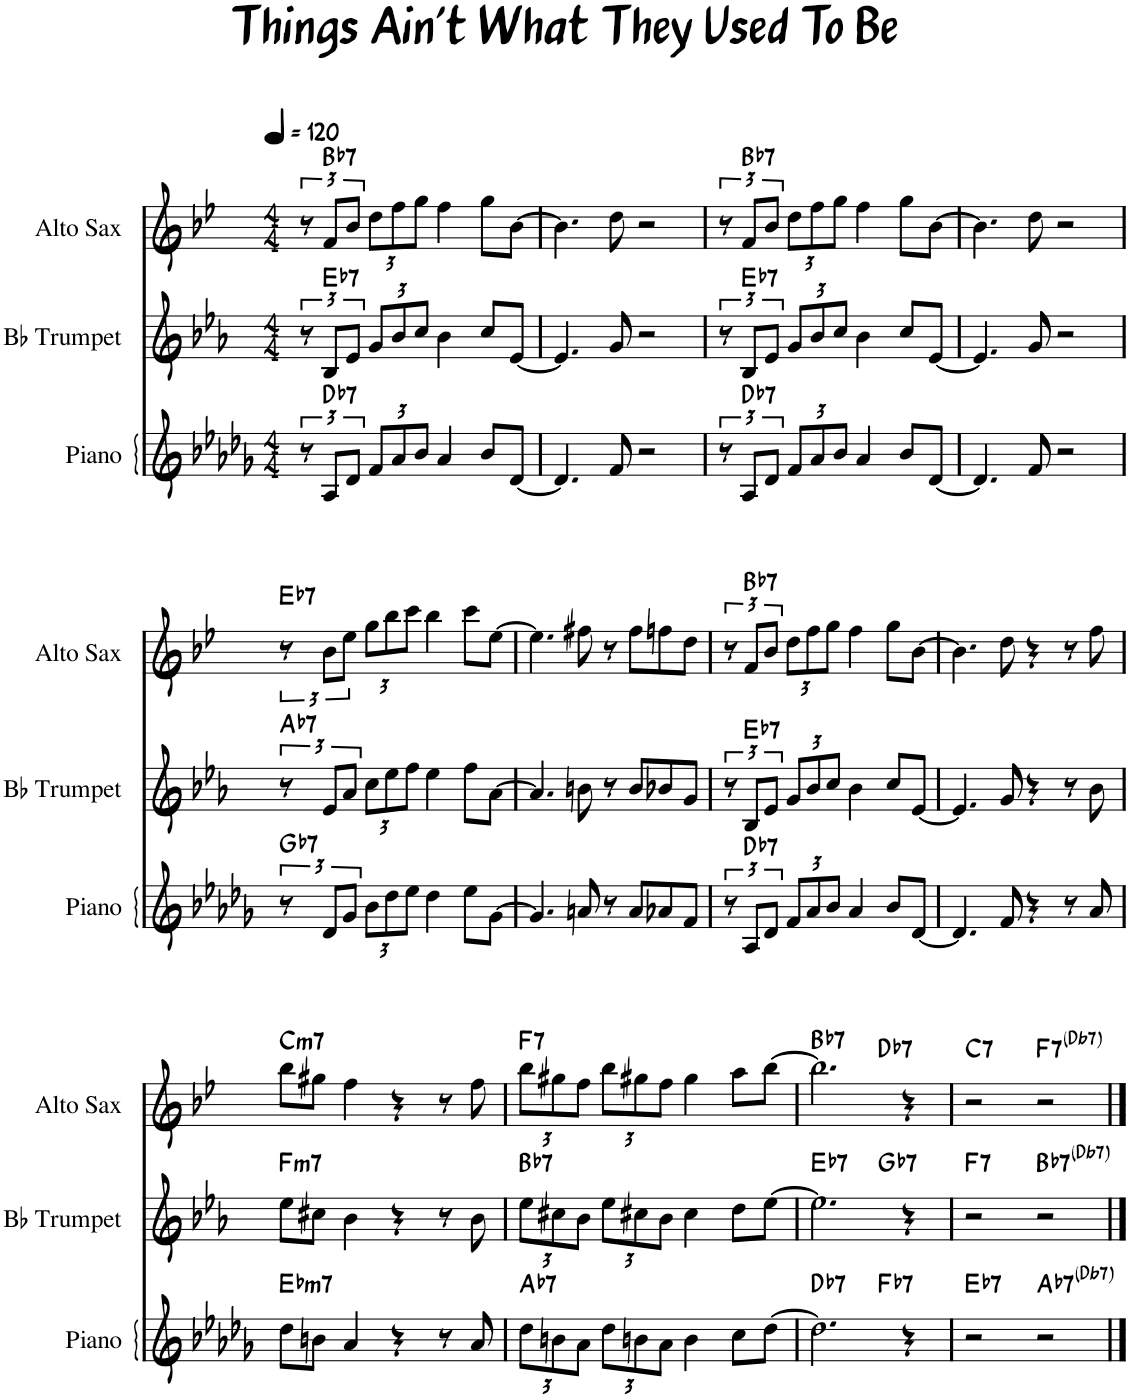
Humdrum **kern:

**kern	**harte	**kern	**harte	**kern	**harte
*part3	*part3	*part2	*part2	*part1	*part1
*staff3	*	*staff2	*	*staff1	*
*I"Piano	*	*I"Bb Trumpet	*	*I"Alto Sax	*
*I'Pno.	*	*I'Bb Tpt.	*	*I'Sax	*
*clefG2	*	*clefG2	*	*clefG2	*
*	*	*Trd1c2	*	*Trd5c9	*
*k[b-e-a-d-g-]	*	*k[b-e-a-]	*	*k[b-e-]	*
*M4/4	*	*M4/4	*	*M4/4	*
*MM120	*	*MM120	*	*MM120	*
=1	=1	=1	=1	=1	=1
12r	.	12r	.	12r	.
!	!LO:H:kt=7	!	!LO:H:kt=7	!	!LO:H:kt=7
12A-/L	Db:7	12B-/L	Eb:7	12f/L	Bb:7
12d-/J	.	12e-/J	.	12b-/J	.
*Xbrackettup	*	*Xbrackettup	*	*Xbrackettup	*
12f/L	.	12g/L	.	12dd\L	.
12a-/	.	12b-/	.	12ff\	.
12b-/J	.	12cc/J	.	12gg\J	.
4a-/	.	4b-\	.	4ff\	.
8b-/L	.	8cc/L	.	8gg\L	.
[8d-/J	.	[8e-/J	.	[8b-\J	.
=2	=2	=2	=2	=2	=2
4.d-/]	.	4.e-/]	.	4.b-\]	.
8f/	.	8g/	.	8dd\	.
2r	.	2r	.	2r	.
=3	=3	=3	=3	=3	=3
*brackettup	*	*brackettup	*	*brackettup	*
12r	.	12r	.	12r	.
!	!LO:H:kt=7	!	!LO:H:kt=7	!	!LO:H:kt=7
12A-/L	Db:7	12B-/L	Eb:7	12f/L	Bb:7
12d-/J	.	12e-/J	.	12b-/J	.
*Xbrackettup	*	*Xbrackettup	*	*Xbrackettup	*
12f/L	.	12g/L	.	12dd\L	.
12a-/	.	12b-/	.	12ff\	.
12b-/J	.	12cc/J	.	12gg\J	.
4a-/	.	4b-\	.	4ff\	.
8b-/L	.	8cc/L	.	8gg\L	.
[8d-/J	.	[8e-/J	.	[8b-\J	.
=4	=4	=4	=4	=4	=4
4.d-/]	.	4.e-/]	.	4.b-\]	.
8f/	.	8g/	.	8dd\	.
2r	.	2r	.	2r	.
!!LO:LB:g=z
=1	=1	=1	=1	=1	=1
*brackettup	*	*brackettup	*	*brackettup	*
!	!LO:H:kt=7	!	!LO:H:kt=7	!	!LO:H:kt=7
12r	Gb:7	12r	Ab:7	12r	Eb:7
!	!LO:H:kt=N.C.	!	!LO:H:kt=N.C.	!	!LO:H:kt=N.C.
12d-/L	N	12e-/L	N	12b-\L	N
12g-/J	.	12a-/J	.	12ee-\J	.
*Xbrackettup	*	*Xbrackettup	*	*Xbrackettup	*
12b-\L	.	12cc\L	.	12gg\L	.
12dd-\	.	12ee-\	.	12bb-\	.
12ee-\J	.	12ff\J	.	12ccc\J	.
4dd-\	.	4ee-\	.	4bb-\	.
8ee-\L	.	8ff\L	.	8ccc\L	.
[8g-\J	.	[8a-\J	.	[8ee-\J	.
=2	=2	=2	=2	=2	=2
4.g-/]	.	4.a-/]	.	4.ee-\]	.
8an/	.	8bn\	.	8ff#X\	.
8r	.	8r	.	8r	.
8a/L	.	8b/L	.	8ff#\L	.
8a-X/	.	8b-X/	.	8ffn\	.
8f/J	.	8g/J	.	8dd\J	.
=3	=3	=3	=3	=3	=3
*brackettup	*	*brackettup	*	*brackettup	*
12r	.	12r	.	12r	.
!	!LO:H:kt=7	!	!LO:H:kt=7	!	!LO:H:kt=7
12A-/L	Db:7	12B-/L	Eb:7	12f/L	Bb:7
12d-/J	.	12e-/J	.	12b-/J	.
*Xbrackettup	*	*Xbrackettup	*	*Xbrackettup	*
12f/L	.	12g/L	.	12dd\L	.
12a-/	.	12b-/	.	12ff\	.
12b-/J	.	12cc/J	.	12gg\J	.
4a-/	.	4b-\	.	4ff\	.
8b-/L	.	8cc/L	.	8gg\L	.
[8d-/J	.	[8e-/J	.	[8b-\J	.
=4	=4	=4	=4	=4	=4
4.d-/]	.	4.e-/]	.	4.b-\]	.
8f/	.	8g/	.	8dd\	.
4r	.	4r	.	4r	.
8r	.	8r	.	8r	.
8a-/	.	8b-\	.	8ff\	.
!!LO:LB:g=z
=1	=1	=1	=1	=1	=1
!	!LO:H:kt=m7	!	!LO:H:kt=m7	!	!LO:H:kt=m7
8dd-\L	Eb:min7	8ee-\L	F:min7	8bb-\L	C:min7
8bn\J	.	8cc#X\J	.	8gg#X\J	.
4a-/	.	4b-\	.	4ff\	.
4r	.	4r	.	4r	.
8r	.	8r	.	8r	.
8a-/	.	8b-\	.	8ff\	.
=2	=2	=2	=2	=2	=2
!	!LO:H:kt=7	!	!LO:H:kt=7	!	!LO:H:kt=7
12dd-\L	Ab:7	12ee-\L	Bb:7	12bb-\L	F:7
12bn\	.	12cc#X\	.	12gg#X\	.
12a-\J	.	12b-\J	.	12ff\J	.
12dd-\L	.	12ee-\L	.	12bb-\L	.
12bn\	.	12cc#X\	.	12gg#X\	.
12a-\J	.	12b-\J	.	12ff\J	.
4b\	.	4cc#\	.	4gg#\	.
8cc\L	.	8dd\L	.	8aa\L	.
[8dd-\J	.	[8ee-\J	.	[8bb-\J	.
=3	=3	=3	=3	=3	=3
!	!LO:H:kt=7	!	!LO:H:kt=7	!	!LO:H:kt=7
2.dd-\]	Db:7	2.ee-\]	Eb:7	2.bb-\]	Bb:7
!	!LO:H:kt=7	!	!LO:H:kt=7	!	!LO:H:kt=7
4r	Fb:7	4r	Gb:7	4r	Db:7
=4	=4	=4	=4	=4	=4
!	!LO:H:kt=7	!	!LO:H:kt=7	!	!LO:H:kt=7
2r	Eb:7	2r	F:7	2r	C:7
!	!LO:H:kt=7	!	!LO:H:kt=7	!	!LO:H:kt=7
2r	Ab:7	2r	Bb:7	2r	F:7
==	==	==	==	==	==
*-	*-	*-	*-	*-	*-
